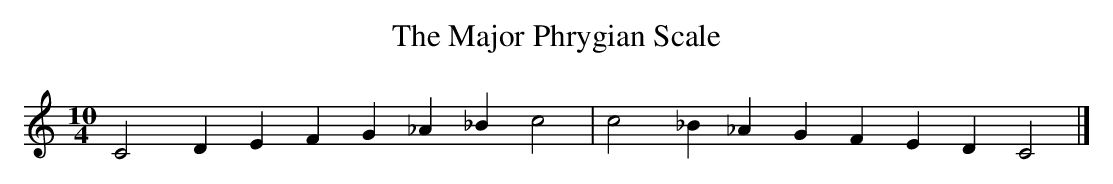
X:1
T:The Major Phrygian Scale
M:10/4
L:1/4
K:C
C2  D  E  F  G _A _B  c2 |\
c2 _B _A  G  F  E  D  C2|]
